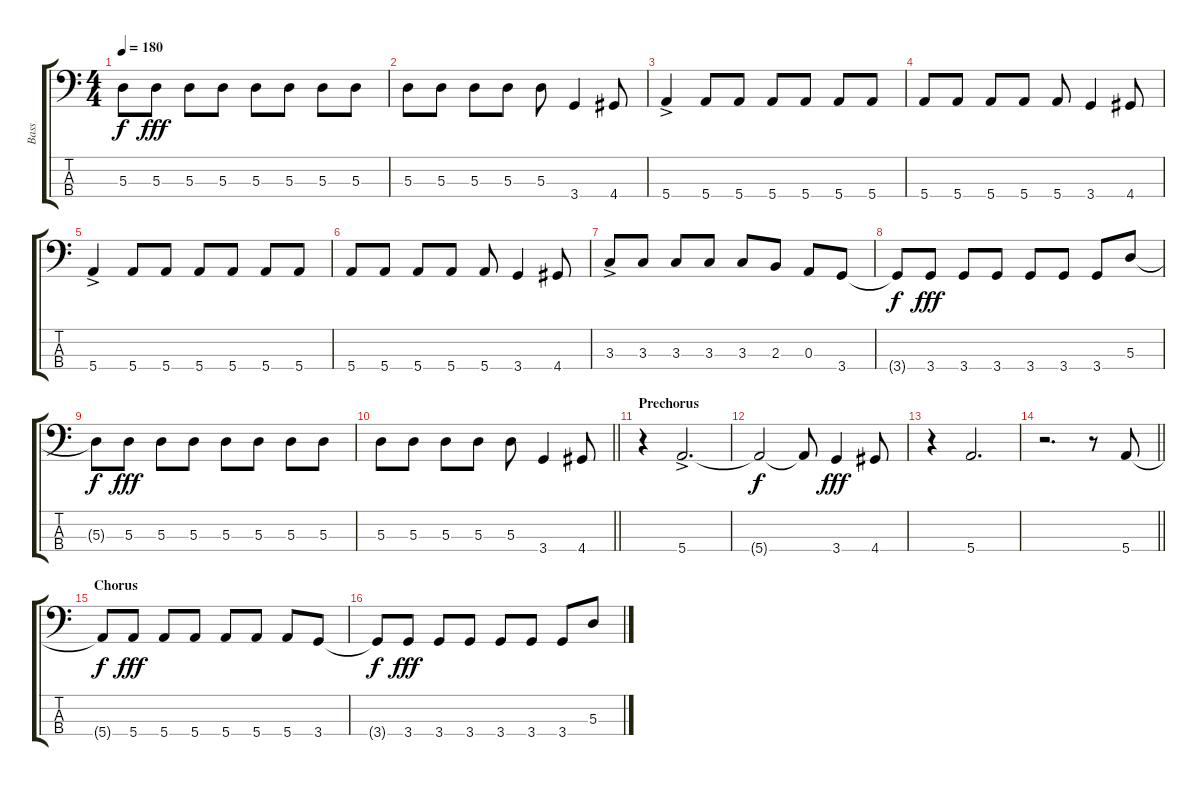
\track ("Bass" "Bass") {instrument electricbasspick}
\staff {score tabs}
\tuning (G2 D2 A1 E1) {hide}
\ts (4 4)
\tempo 180
\clef f4
\ks c
5.3{t}.8{dy f} 5.3.8{dy fff} 5.3.8 5.3.8 5.3.8 5.3.8 5.3.8 5.3.8 |
5.3.8 5.3.8 5.3.8 5.3.8 5.3.8 3.4.4 4.4.8 |
5.4{ac}.4 5.4.8 5.4.8 5.4.8 5.4.8 5.4.8 5.4.8 |
5.4.8 5.4.8 5.4.8 5.4.8 5.4.8 3.4.4 4.4.8 |
5.4{ac}.4 5.4.8 5.4.8 5.4.8 5.4.8 5.4.8 5.4.8 |
5.4.8 5.4.8 5.4.8 5.4.8 5.4.8 3.4.4 4.4.8 |
3.3{ac}.8 3.3.8 3.3.8 3.3.8 3.3.8 2.3.8 0.3.8 3.4.8 |
3.4{t}.8{dy f} 3.4.8{dy fff} 3.4.8 3.4.8 3.4.8 3.4.8 3.4.8 5.3.8 |
5.3{t}.8{dy f} 5.3.8{dy fff} 5.3.8 5.3.8 5.3.8 5.3.8 5.3.8 5.3.8 |
\barLineRight lightlight
5.3.8 5.3.8 5.3.8 5.3.8 5.3.8 3.4.4 4.4.8 |
\section ("" "Prechorus")
r.4 5.4{ac}.2{d} |
5.4{t}.2{dy f} 5.4{t}.8 3.4.4{dy fff} 4.4.8 |
r.4 5.4.2{d} |
\barLineRight lightlight
r.2{d} r.8 5.4.8 |
\section ("" "Chorus")
5.4{t}.8{dy f} 5.4.8{dy fff} 5.4.8 5.4.8 5.4.8 5.4.8 5.4.8 3.4.8 |
3.4{t}.8{dy f} 3.4.8{dy fff} 3.4.8 3.4.8 3.4.8 3.4.8 3.4.8 5.3.8
